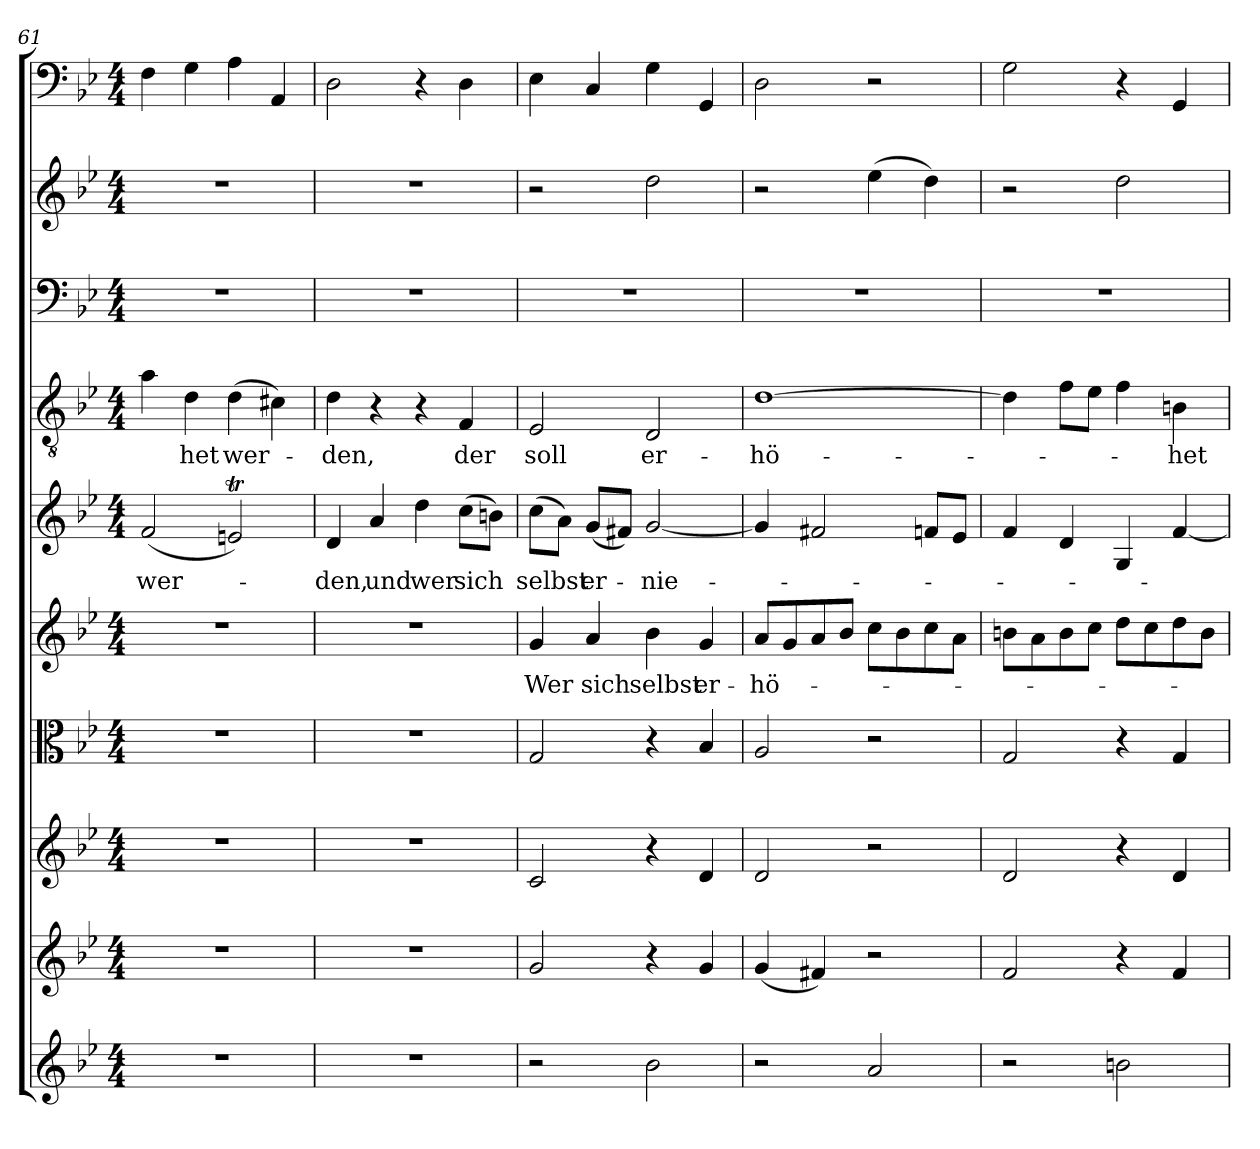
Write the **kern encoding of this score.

**kern	**kern	**kern	**kern	**kern	**text	**kern	**text	**kern	**text	**kern	**kern	**kern
*part10	*part9	*part8	*part7	*part6	*part6	*part5	*part5	*part4	*part4	*part3	*part2	*part1
*staff10	*staff9	*staff8	*staff7	*staff6	*staff6	*staff5	*staff5	*staff4	*staff4	*staff3	*staff2	*staff1
*clefG2	*clefG2	*clefG2	*clefC3	*clefG2	*	*clefG2	*	*clefGv2	*	*clefF4	*clefG2	*clefF4
*k[b-e-]	*k[b-e-]	*k[b-e-]	*k[b-e-]	*k[b-e-]	*	*k[b-e-]	*	*k[b-e-]	*	*k[b-e-]	*k[b-e-]	*k[b-e-]
*g:	*g:	*g:	*g:	*g:	*	*g:	*	*g:	*	*g:	*g:	*g:
*M4/4	*M4/4	*M4/4	*M4/4	*M4/4	*	*M4/4	*	*M4/4	*	*M4/4	*M4/4	*M4/4
=61	=61	=61	=61	=61	=61	=61	=61	=61	=61	=61	=61	=61
1r	1r	1r	1r	1r	.	(2f/	wer-	4a\	.	1r	1r	4F\
.	.	.	.	.	.	.	.	4d\	-het	.	.	4G\
.	.	.	.	.	.	2ent/)	.	(4d\	wer-	.	.	4A\
.	.	.	.	.	.	.	.	4c#X\)	.	.	.	4AA/
=62	=62	=62	=62	=62	=62	=62	=62	=62	=62	=62	=62	=62
1r	1r	1r	1r	1r	.	4d/	-den,	4d\	-den,	1r	1r	2D\
.	.	.	.	.	.	4a/	und	4r	.	.	.	.
.	.	.	.	.	.	4dd\	wer	4r	.	.	.	4r
.	.	.	.	.	.	(8cc\L	sich	4F/	der	.	.	4D\
.	.	.	.	.	.	8bn\J)	.	.	.	.	.	.
=63	=63	=63	=63	=63	=63	=63	=63	=63	=63	=63	=63	=63
2r	2g/	2c/	2G/	4g/	Wer	(8cc\L	selbst	2E-/	soll	1r	2r	4E-\
.	.	.	.	.	.	8a\J)	.	.	.	.	.	.
.	.	.	.	4a/	sich	(8g/L	er-	.	.	.	.	4C/
.	.	.	.	.	.	8f#X/J)	.	.	.	.	.	.
2b-\	4r	4r	4r	4b-\	selbst	[2g/	-nie-	2D/	er-	.	2dd\	4G\
.	4g/	4d/	4B-/	4g/	er-	.	.	.	.	.	.	4GG/
=64	=64	=64	=64	=64	=64	=64	=64	=64	=64	=64	=64	=64
2r	(4g/	2d/	2A/	8a/L	-hö-	4g/]	.	[1d\	-hö-	1r	2r	2D\
.	.	.	.	8g/	.	.	.	.	.	.	.	.
.	4f#X/)	.	.	8a/	.	2f#X/	.	.	.	.	.	.
.	.	.	.	8b-/J	.	.	.	.	.	.	.	.
2a/	2r	2r	2r	8cc\L	.	.	.	.	.	.	(4ee-\	2r
.	.	.	.	8b-\	.	.	.	.	.	.	.	.
.	.	.	.	8cc\	.	8fn/L	.	.	.	.	4dd\)	.
.	.	.	.	8a\J	.	8e-/J	.	.	.	.	.	.
=65	=65	=65	=65	=65	=65	=65	=65	=65	=65	=65	=65	=65
2r	2f/	2d/	2G/	8bn\L	.	4f/	.	4d\]	.	1r	2r	2G\
.	.	.	.	8a\	.	.	.	.	.	.	.	.
.	.	.	.	8b\	.	4d/	.	8f\L	.	.	.	.
.	.	.	.	8cc\J	.	.	.	8e-\J	.	.	.	.
2bn\	4r	4r	4r	8dd\L	.	4G/	.	4f\	.	.	2dd\	4r
.	.	.	.	8cc\	.	.	.	.	.	.	.	.
.	4f/	4d/	4G/	8dd\	.	[4f/	.	4Bn\	-het	.	.	4GG/
.	.	.	.	8b\J	.	.	.	.	.	.	.	.
=	=	=	=	=	=	=	=	=	=	=	=	=
*-	*-	*-	*-	*-	*-	*-	*-	*-	*-	*-	*-	*-
